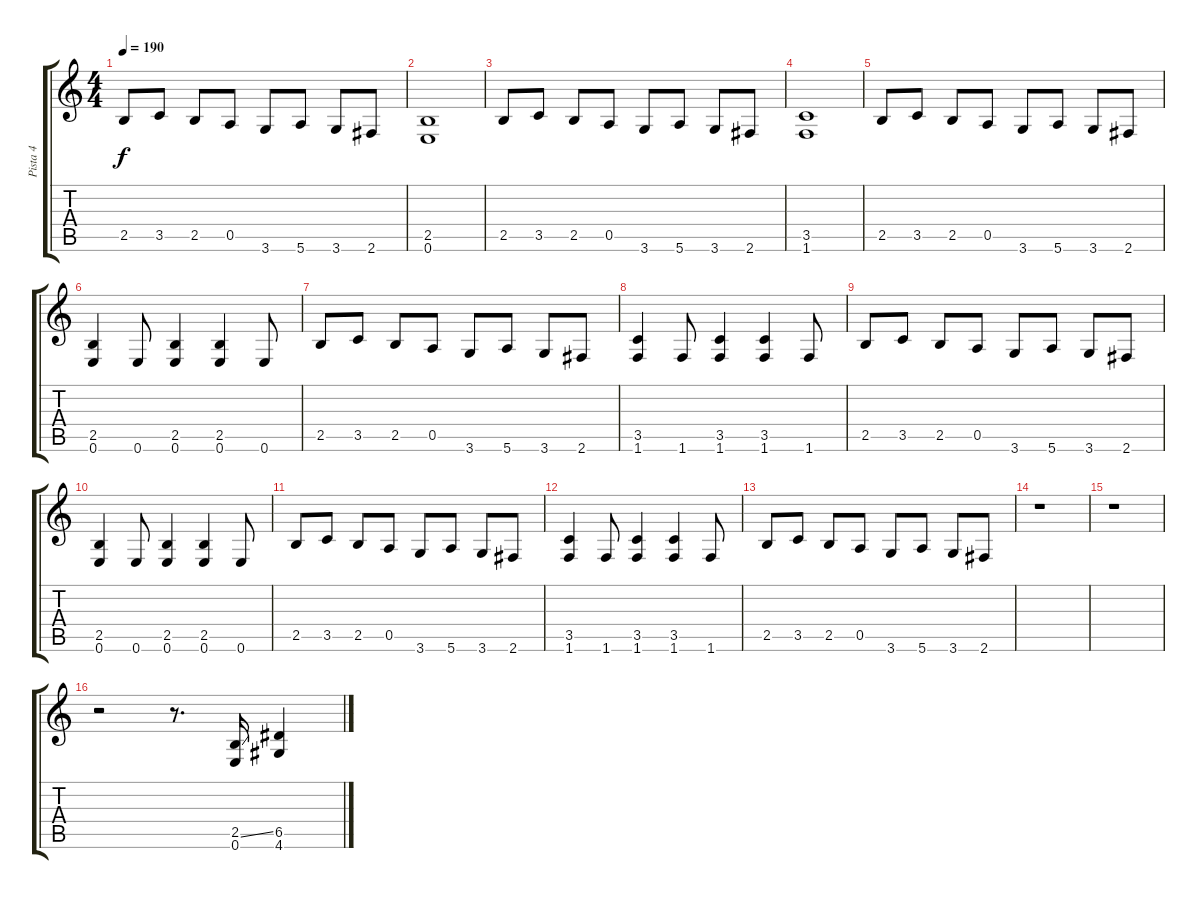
\track ("Pista 4" "Pista 4") {instrument distortionguitar}
\staff {score tabs}
\tuning (E4 B3 G3 D3 A2 E2) {hide}
\ts (4 4)
\tempo 190
\clef g2
\ks c
2.5.8{dy f} 3.5.8 2.5.8 0.5.8 3.6.8 5.6.8 3.6.8 2.6.8 |
(2.5 0.6).1 |
2.5.8 3.5.8 2.5.8 0.5.8 3.6.8 5.6.8 3.6.8 2.6.8 |
(3.5 1.6).1 |
2.5.8 3.5.8 2.5.8 0.5.8 3.6.8 5.6.8 3.6.8 2.6.8 |
(2.5 0.6).4 0.6.8 (2.5 0.6).4 (2.5 0.6).4 0.6.8 |
2.5.8 3.5.8 2.5.8 0.5.8 3.6.8 5.6.8 3.6.8 2.6.8 |
(3.5 1.6).4 1.6.8 (3.5 1.6).4 (3.5 1.6).4 1.6.8 |
2.5.8 3.5.8 2.5.8 0.5.8 3.6.8 5.6.8 3.6.8 2.6.8 |
(2.5 0.6).4 0.6.8 (2.5 0.6).4 (2.5 0.6).4 0.6.8 |
2.5.8 3.5.8 2.5.8 0.5.8 3.6.8 5.6.8 3.6.8 2.6.8 |
(3.5 1.6).4 1.6.8 (3.5 1.6).4 (3.5 1.6).4 1.6.8 |
2.5.8 3.5.8 2.5.8 0.5.8 3.6.8 5.6.8 3.6.8 2.6.8 |
r.1 |
r.1 |
r.2 r.8{d} (2.5{ss} 0.6).16 (6.5 4.6).4
